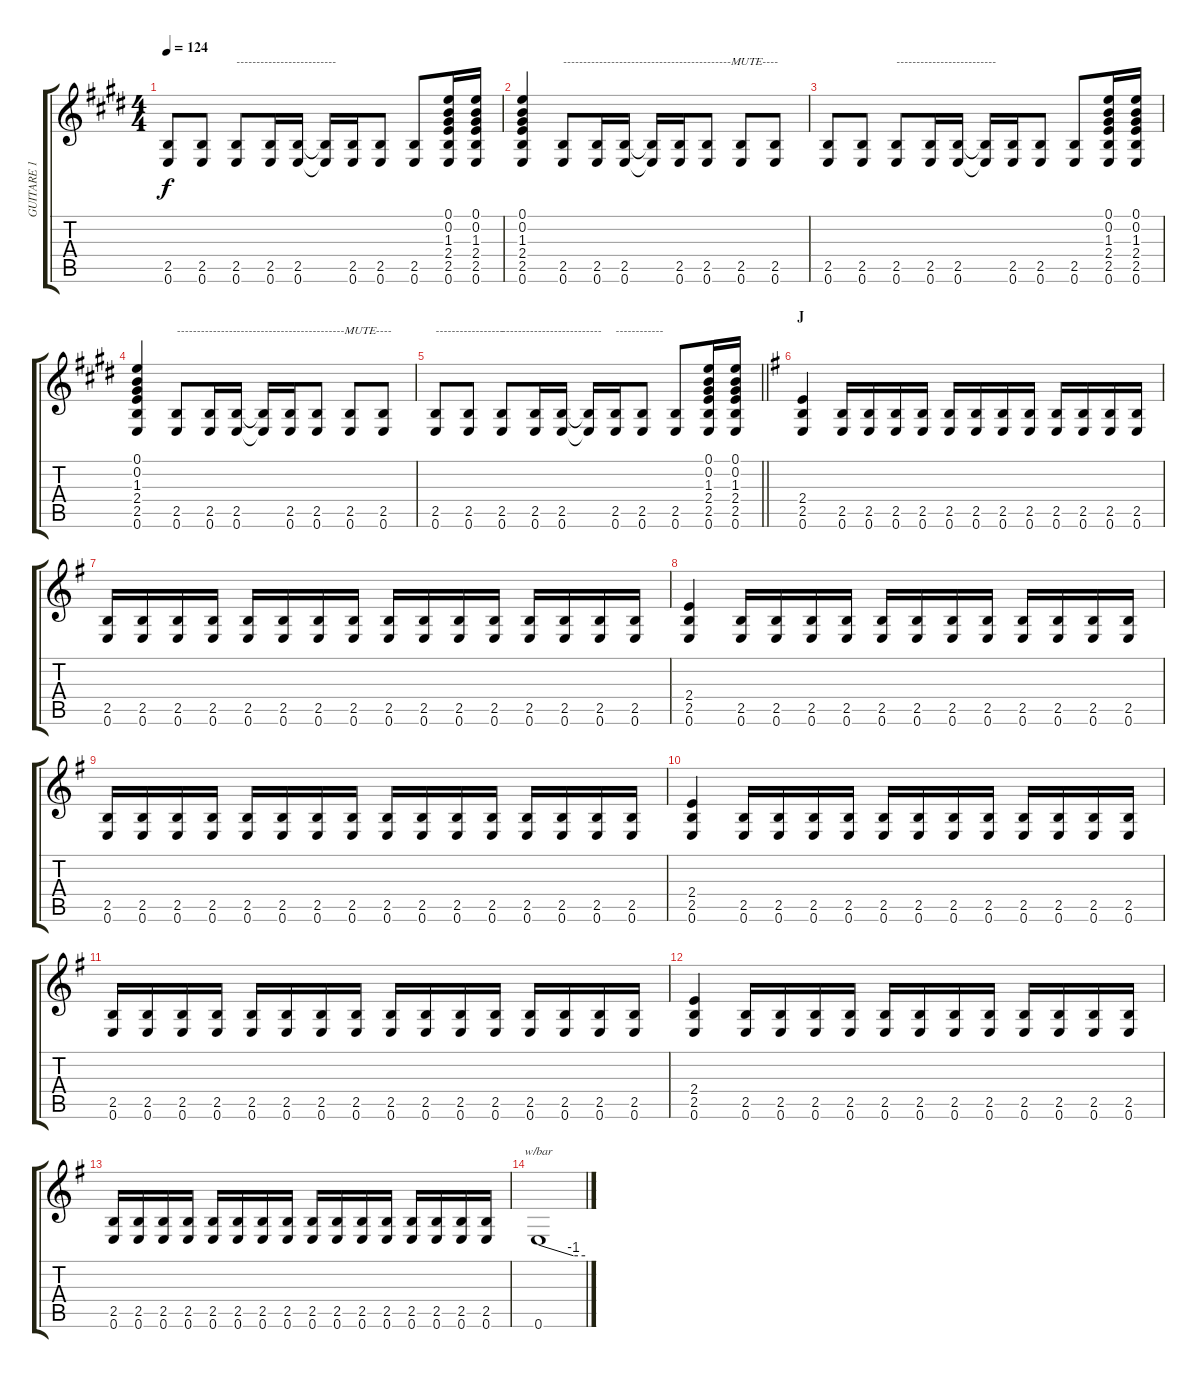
\track ("GUITARE 1" "GUITARE 1") {instrument distortionguitar}
\staff {score tabs}
\tuning (E4 B3 G3 D3 A2 E2) {hide}
\ts (4 4)
\tempo 124
\clef g2
\ks e
(2.5 0.6).8{dy f} (2.5 0.6).8 (2.5 0.6).8{txt "-------------------------"} (2.5 0.6).16 (2.5 0.6).16 (2.5{t} 0.6{t}).16 (2.5 0.6).16 (2.5 0.6).8 (2.5 0.6).8 (0.1 0.2 1.3 2.4 2.5 0.6).16 (0.1 0.2 1.3 2.4 2.5 0.6).16 |
(0.1 0.2 1.3 2.4 2.5 0.6).4 (2.5 0.6).8{txt "------------------------------------------MUTE----"} (2.5 0.6).16 (2.5 0.6).16 (2.5{t} 0.6{t}).16 (2.5 0.6).16 (2.5 0.6).8 (2.5 0.6).8 (2.5 0.6).8 |
(2.5 0.6).8 (2.5 0.6).8 (2.5 0.6).8{txt "-------------------------"} (2.5 0.6).16 (2.5 0.6).16 (2.5{t} 0.6{t}).16 (2.5 0.6).16 (2.5 0.6).8 (2.5 0.6).8 (0.1 0.2 1.3 2.4 2.5 0.6).16 (0.1 0.2 1.3 2.4 2.5 0.6).16 |
(0.1 0.2 1.3 2.4 2.5 0.6).4 (2.5 0.6).8{txt "------------------------------------------MUTE----"} (2.5 0.6).16 (2.5 0.6).16 (2.5{t} 0.6{t}).16 (2.5 0.6).16 (2.5 0.6).8 (2.5 0.6).8 (2.5 0.6).8 |
\barLineRight lightlight
(2.5 0.6).8{txt "-----------------"} (2.5 0.6).8 (2.5 0.6).8{txt "-------------------------"} (2.5 0.6).16 (2.5 0.6).16 (2.5{t} 0.6{t}).16 (2.5 0.6).16{txt "------------"} (2.5 0.6).8 (2.5 0.6).8 (0.1 0.2 1.3 2.4 2.5 0.6).16 (0.1 0.2 1.3 2.4 2.5 0.6).16 |
\section ("" "J")
\ks g
(2.4 2.5 0.6).4 (2.5 0.6).16 (2.5 0.6).16 (2.5 0.6).16 (2.5 0.6).16 (2.5 0.6).16 (2.5 0.6).16 (2.5 0.6).16 (2.5 0.6).16 (2.5 0.6).16 (2.5 0.6).16 (2.5 0.6).16 (2.5 0.6).16 |
(2.5 0.6).16 (2.5 0.6).16 (2.5 0.6).16 (2.5 0.6).16 (2.5 0.6).16 (2.5 0.6).16 (2.5 0.6).16 (2.5 0.6).16 (2.5 0.6).16 (2.5 0.6).16 (2.5 0.6).16 (2.5 0.6).16 (2.5 0.6).16 (2.5 0.6).16 (2.5 0.6).16 (2.5 0.6).16 |
(2.4 2.5 0.6).4 (2.5 0.6).16 (2.5 0.6).16 (2.5 0.6).16 (2.5 0.6).16 (2.5 0.6).16 (2.5 0.6).16 (2.5 0.6).16 (2.5 0.6).16 (2.5 0.6).16 (2.5 0.6).16 (2.5 0.6).16 (2.5 0.6).16 |
(2.5 0.6).16 (2.5 0.6).16 (2.5 0.6).16 (2.5 0.6).16 (2.5 0.6).16 (2.5 0.6).16 (2.5 0.6).16 (2.5 0.6).16 (2.5 0.6).16 (2.5 0.6).16 (2.5 0.6).16 (2.5 0.6).16 (2.5 0.6).16 (2.5 0.6).16 (2.5 0.6).16 (2.5 0.6).16 |
(2.4 2.5 0.6).4 (2.5 0.6).16 (2.5 0.6).16 (2.5 0.6).16 (2.5 0.6).16 (2.5 0.6).16 (2.5 0.6).16 (2.5 0.6).16 (2.5 0.6).16 (2.5 0.6).16 (2.5 0.6).16 (2.5 0.6).16 (2.5 0.6).16 |
(2.5 0.6).16 (2.5 0.6).16 (2.5 0.6).16 (2.5 0.6).16 (2.5 0.6).16 (2.5 0.6).16 (2.5 0.6).16 (2.5 0.6).16 (2.5 0.6).16 (2.5 0.6).16 (2.5 0.6).16 (2.5 0.6).16 (2.5 0.6).16 (2.5 0.6).16 (2.5 0.6).16 (2.5 0.6).16 |
(2.4 2.5 0.6).4 (2.5 0.6).16 (2.5 0.6).16 (2.5 0.6).16 (2.5 0.6).16 (2.5 0.6).16 (2.5 0.6).16 (2.5 0.6).16 (2.5 0.6).16 (2.5 0.6).16 (2.5 0.6).16 (2.5 0.6).16 (2.5 0.6).16 |
(2.5 0.6).16 (2.5 0.6).16 (2.5 0.6).16 (2.5 0.6).16 (2.5 0.6).16 (2.5 0.6).16 (2.5 0.6).16 (2.5 0.6).16 (2.5 0.6).16 (2.5 0.6).16 (2.5 0.6).16 (2.5 0.6).16 (2.5 0.6).16 (2.5 0.6).16 (2.5 0.6).16 (2.5 0.6).16 |
0.6.1{tbe (custom default 0 0 45 -4 60 -4)}
